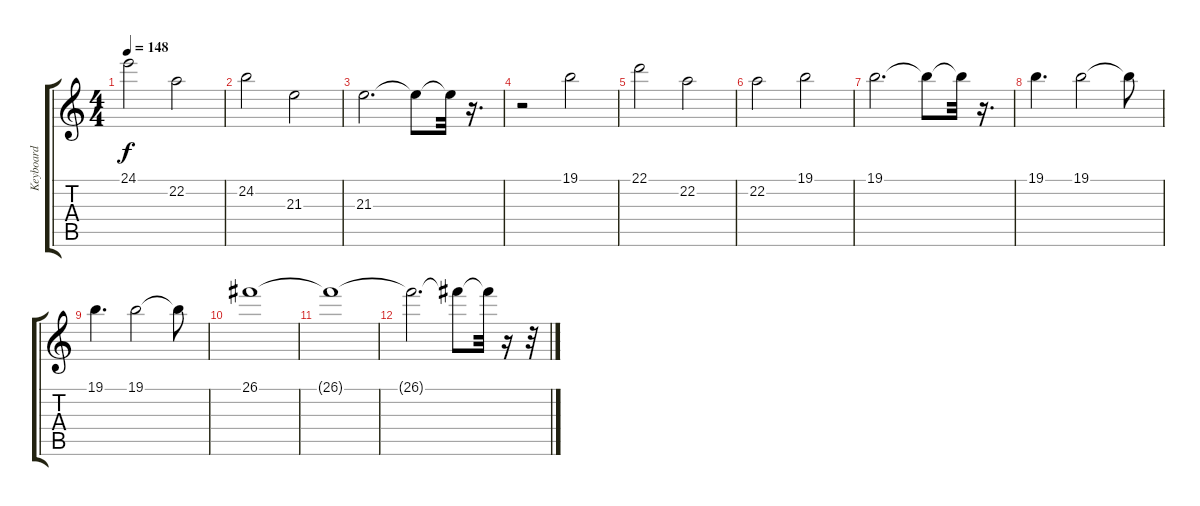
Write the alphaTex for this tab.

\track ("Keyboard" "Keyboard") {instrument pad2warm}
\staff {score tabs}
\tuning (E4 B3 G3 D3 A2 E2) {hide}
\ts (4 4)
\tempo 148
\clef g2
\ks c
24.1.2{dy f} 22.2.2 |
24.2.2 21.3.2 |
21.3.2{d} 21.3{t}.8 21.3{t}.32 r.16{d} |
r.2 19.1.2 |
22.1.2 22.2.2 |
22.2.2 19.1.2 |
19.1.2{d} 19.1{t}.8 19.1{t}.32 r.16{d} |
19.1.4{d} 19.1.2 19.1{t}.8 |
19.1.4{d} 19.1.2 19.1{t}.8 |
26.1.1 |
26.1{t}.1 |
26.1{t}.2{d} 26.1{t}.8 26.1{t}.32 r.16 r.32
